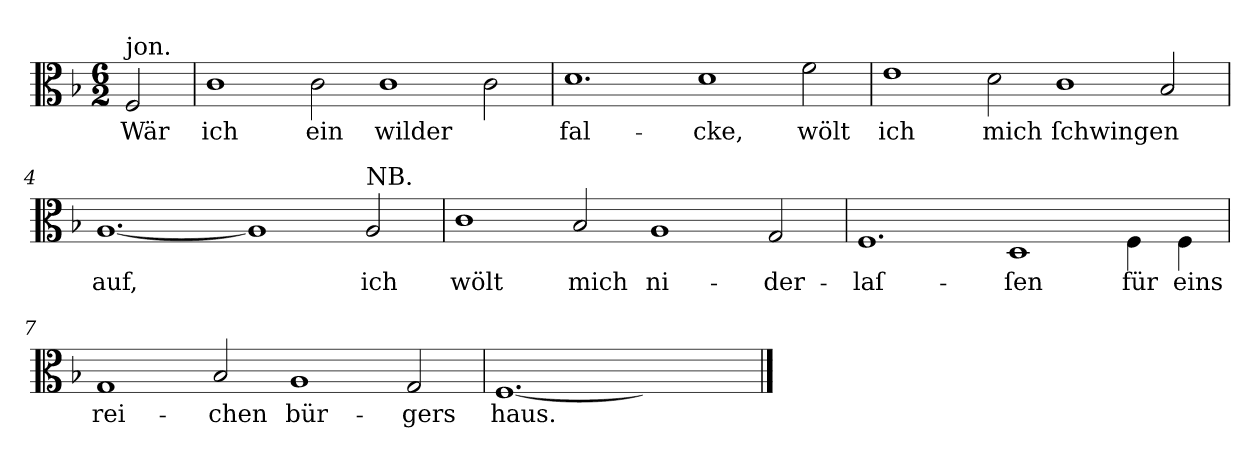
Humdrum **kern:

**kern	**text
*part1	*part1
*staff1	*staff1
*clefC3	*
*k[b-]	*
*F:ion	*
*M6/2	*
=	=
!LO:TX:a:t=jon.	!
2F	Wär
=1	=1
1c	ich
2c	ein
1c	wilder
2c	.
=2	=2
1.d	fal-
1d	-cke,
2f	wölt
=3	=3
1e	ich
2d	mich
1c	ſchwingen
2B-	.
=4	=4
[1.A	auf,
1A]	.
!LO:TX:a:t=NB.	!
2A	ich
=5	=5
1c	wölt
2B-	mich
1A	ni-
2G	-der-
=6	=6
1.F	-laſ-
1D	-ſen
4F\	für
4F\	eins
=7	=7
1G	rei-
2B-	-chen
1A	bür-
2G	-gers
=8	=8
[1.F/	haus.
1Fyy]	--
==	==
*-	*-
